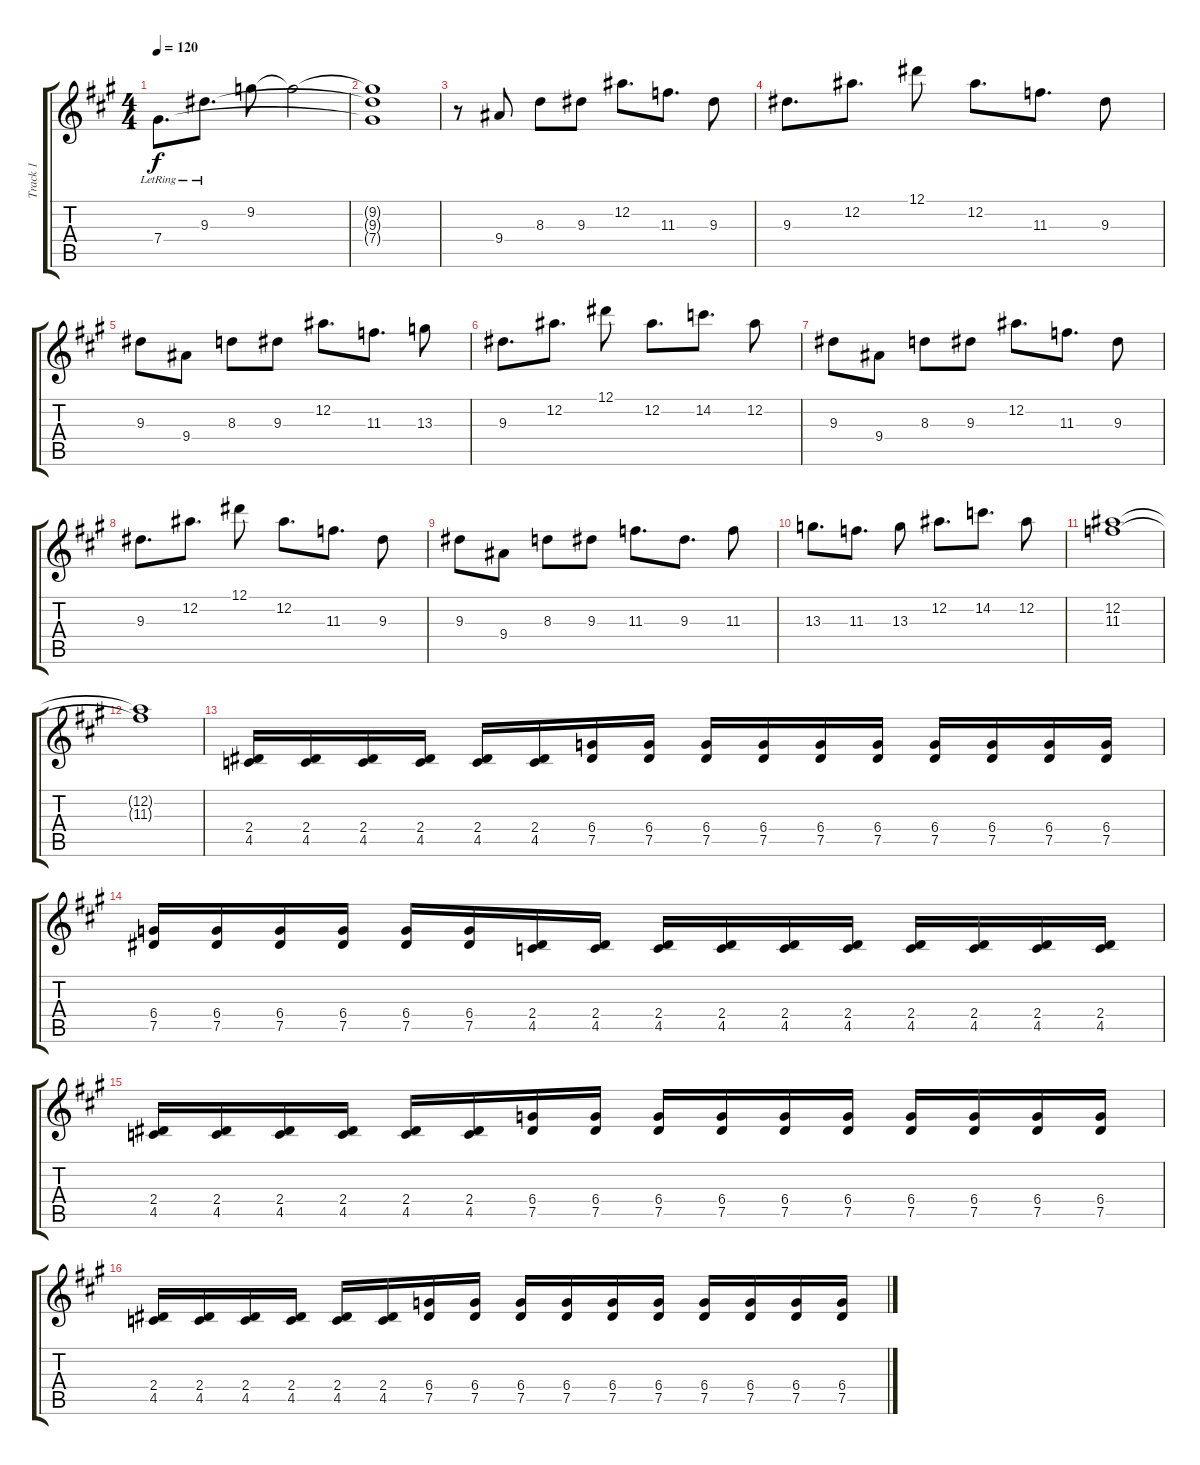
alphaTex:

\track ("Track 1" "Track 1") {instrument distortionguitar}
\staff {score tabs}
\tuning (Eb4 Bb3 Gb3 Db3 Ab2 Eb2) {hide}
\ts (4 4)
\tempo 120
\clef g2
\ks a
7.4{lr}.8{d dy f} 9.3{lr}.8{d} 9.2.8 9.2{t}.2 |
(9.2{t} 9.3{t} 7.4{t}).1 |
r.8 9.4.8 8.3.8 9.3.8 12.2.8{d} 11.3.8{d} 9.3.8 |
9.3.8{d} 12.2.8{d} 12.1.8 12.2.8{d} 11.3.8{d} 9.3.8 |
9.3.8 9.4.8 8.3.8 9.3.8 12.2.8{d} 11.3.8{d} 13.3.8 |
9.3.8{d} 12.2.8{d} 12.1.8 12.2.8{d} 14.2.8{d} 12.2.8 |
9.3.8 9.4.8 8.3.8 9.3.8 12.2.8{d} 11.3.8{d} 9.3.8 |
9.3.8{d} 12.2.8{d} 12.1.8 12.2.8{d} 11.3.8{d} 9.3.8 |
9.3.8 9.4.8 8.3.8 9.3.8 11.3.8{d} 9.3.8{d} 11.3.8 |
13.3.8{d} 11.3.8{d} 13.3.8 12.2.8{d} 14.2.8{d} 12.2.8 |
(12.2 11.3).1 |
(12.2{t} 11.3{t}).1 |
(2.4 4.5).16 (2.4 4.5).16 (2.4 4.5).16 (2.4 4.5).16 (2.4 4.5).16 (2.4 4.5).16 (6.4 7.5).16 (6.4 7.5).16 (6.4 7.5).16 (6.4 7.5).16 (6.4 7.5).16 (6.4 7.5).16 (6.4 7.5).16 (6.4 7.5).16 (6.4 7.5).16 (6.4 7.5).16 |
(6.4 7.5).16 (6.4 7.5).16 (6.4 7.5).16 (6.4 7.5).16 (6.4 7.5).16 (6.4 7.5).16 (2.4 4.5).16 (2.4 4.5).16 (2.4 4.5).16 (2.4 4.5).16 (2.4 4.5).16 (2.4 4.5).16 (2.4 4.5).16 (2.4 4.5).16 (2.4 4.5).16 (2.4 4.5).16 |
(2.4 4.5).16 (2.4 4.5).16 (2.4 4.5).16 (2.4 4.5).16 (2.4 4.5).16 (2.4 4.5).16 (6.4 7.5).16 (6.4 7.5).16 (6.4 7.5).16 (6.4 7.5).16 (6.4 7.5).16 (6.4 7.5).16 (6.4 7.5).16 (6.4 7.5).16 (6.4 7.5).16 (6.4 7.5).16 |
(2.4 4.5).16 (2.4 4.5).16 (2.4 4.5).16 (2.4 4.5).16 (2.4 4.5).16 (2.4 4.5).16 (6.4 7.5).16 (6.4 7.5).16 (6.4 7.5).16 (6.4 7.5).16 (6.4 7.5).16 (6.4 7.5).16 (6.4 7.5).16 (6.4 7.5).16 (6.4 7.5).16 (6.4 7.5).16
